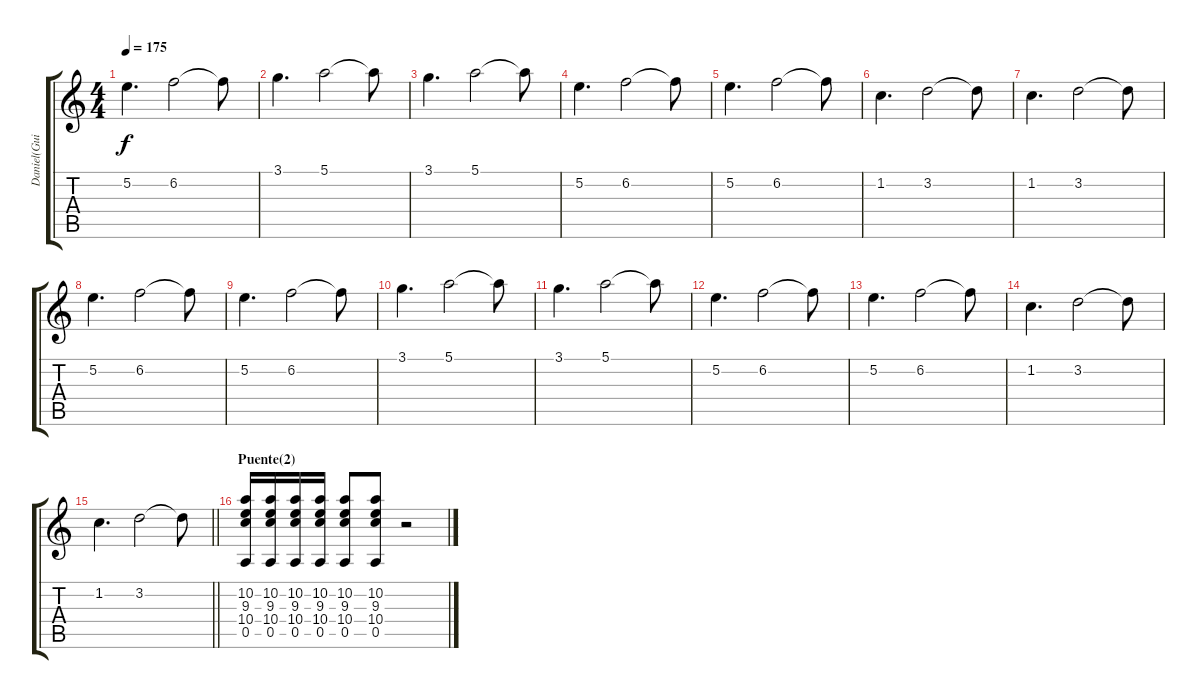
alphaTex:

\track ("Daniel(Guitarra)" "Daniel(Gui") {instrument overdrivenguitar}
\staff {score tabs}
\tuning (E4 B3 G3 D3 A2 E2) {hide}
\ts (4 4)
\tempo 175
\clef g2
\ks c
5.2.4{d dy f} 6.2.2 6.2{t}.8 |
3.1.4{d} 5.1.2 5.1{t}.8 |
3.1.4{d} 5.1.2 5.1{t}.8 |
5.2.4{d} 6.2.2 6.2{t}.8 |
5.2.4{d} 6.2.2 6.2{t}.8 |
1.2.4{d} 3.2.2 3.2{t}.8 |
1.2.4{d} 3.2.2 3.2{t}.8 |
5.2.4{d} 6.2.2 6.2{t}.8 |
5.2.4{d} 6.2.2 6.2{t}.8 |
3.1.4{d} 5.1.2 5.1{t}.8 |
3.1.4{d} 5.1.2 5.1{t}.8 |
5.2.4{d} 6.2.2 6.2{t}.8 |
5.2.4{d} 6.2.2 6.2{t}.8 |
1.2.4{d} 3.2.2 3.2{t}.8 |
\barLineRight lightlight
1.2.4{d} 3.2.2 3.2{t}.8 |
\section ("" "Puente(2)")
(10.2 9.3 10.4 0.5).16{volume 13} (10.2 9.3 10.4 0.5).16 (10.2 9.3 10.4 0.5).16 (10.2 9.3 10.4 0.5).16 (10.2 9.3 10.4 0.5).8 (10.2 9.3 10.4 0.5).8 r.2
